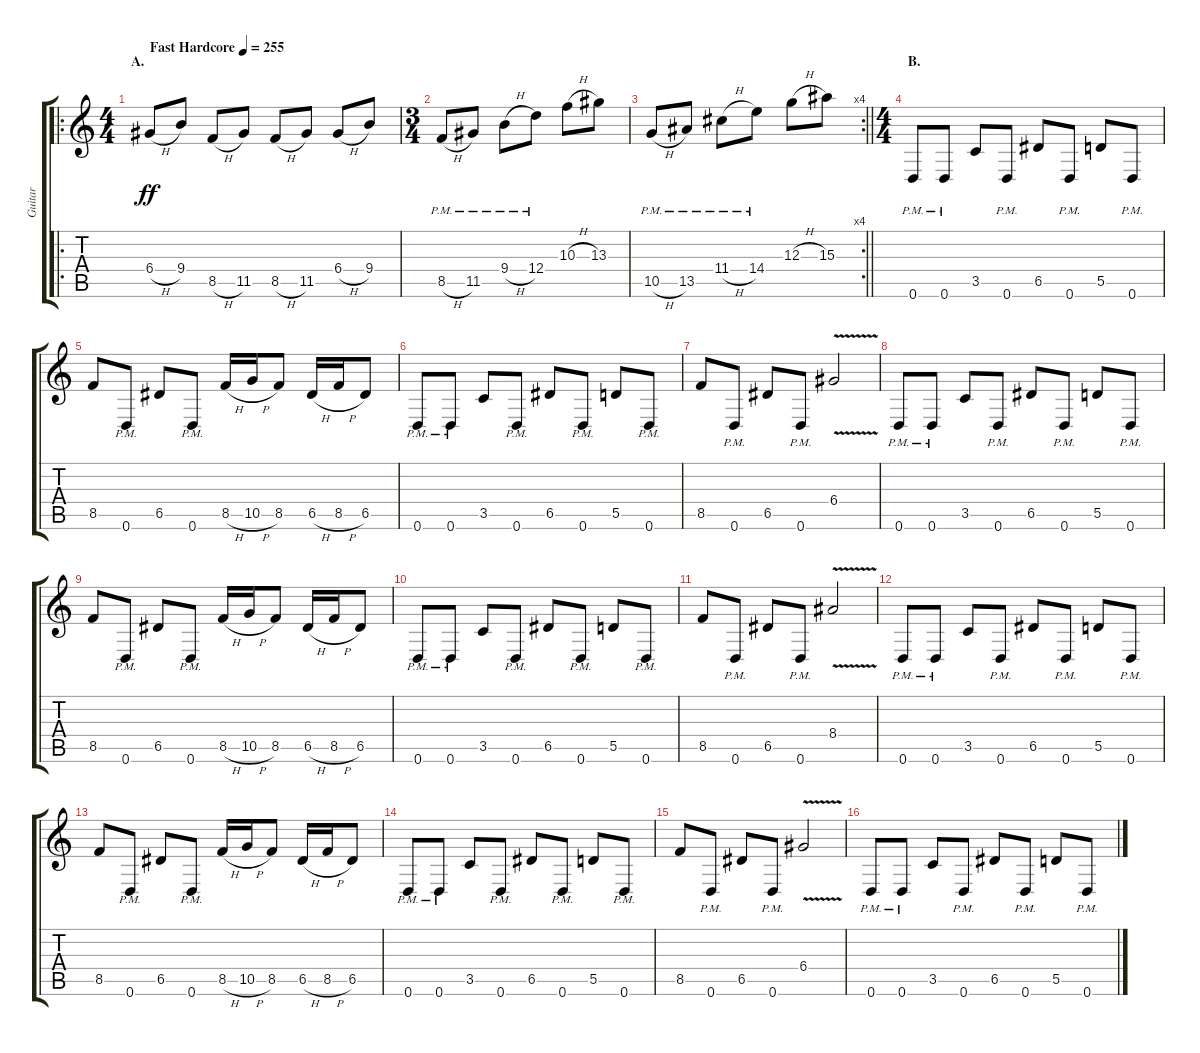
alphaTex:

\track ("Guitar" "Guitar") {instrument distortionguitar}
\staff {score tabs}
\tuning (E4 B3 G3 D3 A2 D2) {hide}
\ro
\ts (4 4)
\section ("" "A.")
\tempo (255 "Fast Hardcore")
\clef g2
\ks c
6.4{h}.8{dy ff instrument distortionguitar} 9.4.8 8.5{h}.8 11.5.8 8.5{h}.8 11.5.8 6.4{h}.8 9.4.8 |
\ts (3 4)
8.5{h pm}.8 11.5{pm}.8 9.4{h pm}.8 12.4{pm}.8 10.3{h}.8 13.3.8 |
\rc 4
\barLineRight lightlight
10.5{h pm}.8 13.5{pm}.8 11.4{h pm}.8 14.4{pm}.8 12.3{h}.8 15.3.8 |
\ts (4 4)
\section ("" "B.")
0.6{pm}.8 0.6{pm}.8 3.5.8 0.6{pm}.8 6.5.8 0.6{pm}.8 5.5.8 0.6{pm}.8 |
8.5.8 0.6{pm}.8 6.5.8 0.6{pm}.8 8.5{h}.16 10.5{h}.16 8.5.8 6.5{h}.16 8.5{h}.16 6.5.8 |
0.6{pm}.8 0.6{pm}.8 3.5.8 0.6{pm}.8 6.5.8 0.6{pm}.8 5.5.8 0.6{pm}.8 |
8.5.8 0.6{pm}.8 6.5.8 0.6{pm}.8 6.4{v}.2 |
0.6{pm}.8 0.6{pm}.8 3.5.8 0.6{pm}.8 6.5.8 0.6{pm}.8 5.5.8 0.6{pm}.8 |
8.5.8 0.6{pm}.8 6.5.8 0.6{pm}.8 8.5{h}.16 10.5{h}.16 8.5.8 6.5{h}.16 8.5{h}.16 6.5.8 |
0.6{pm}.8 0.6{pm}.8 3.5.8 0.6{pm}.8 6.5.8 0.6{pm}.8 5.5.8 0.6{pm}.8 |
8.5.8 0.6{pm}.8 6.5.8 0.6{pm}.8 8.4{v}.2 |
0.6{pm}.8 0.6{pm}.8 3.5.8 0.6{pm}.8 6.5.8 0.6{pm}.8 5.5.8 0.6{pm}.8 |
8.5.8 0.6{pm}.8 6.5.8 0.6{pm}.8 8.5{h}.16 10.5{h}.16 8.5.8 6.5{h}.16 8.5{h}.16 6.5.8 |
0.6{pm}.8 0.6{pm}.8 3.5.8 0.6{pm}.8 6.5.8 0.6{pm}.8 5.5.8 0.6{pm}.8 |
8.5.8 0.6{pm}.8 6.5.8 0.6{pm}.8 6.4{v}.2 |
0.6{pm}.8 0.6{pm}.8 3.5.8 0.6{pm}.8 6.5.8 0.6{pm}.8 5.5.8 0.6{pm}.8
